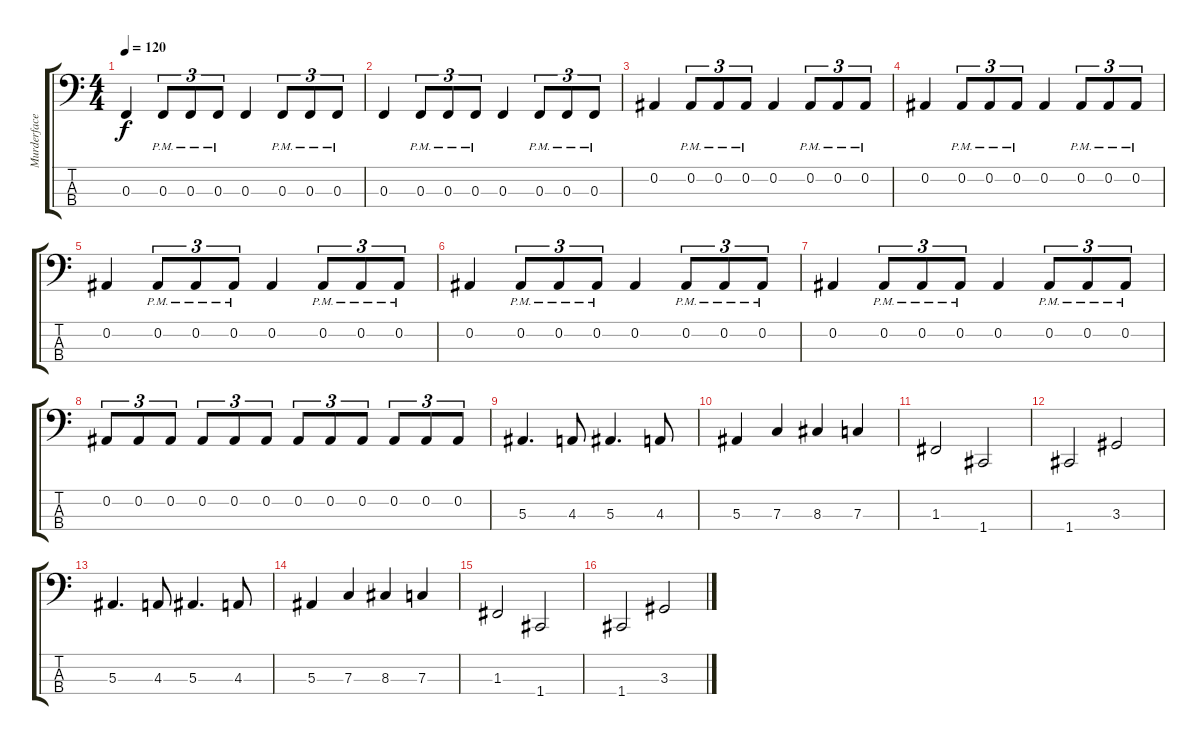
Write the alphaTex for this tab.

\track ("Murderface" "Murderface") {instrument electricbassfinger}
\staff {score tabs}
\tuning (Eb2 Bb1 F1 C1) {hide}
\ts (4 4)
\tempo 120
\clef f4
\ks c
0.3.4{dy f} 0.3{pm}.8{tu (3 2)} 0.3{pm}.8{tu (3 2)} 0.3{pm}.8{tu (3 2)} 0.3.4 0.3{pm}.8{tu (3 2)} 0.3{pm}.8{tu (3 2)} 0.3{pm}.8{tu (3 2)} |
0.3.4 0.3{pm}.8{tu (3 2)} 0.3{pm}.8{tu (3 2)} 0.3{pm}.8{tu (3 2)} 0.3.4 0.3{pm}.8{tu (3 2)} 0.3{pm}.8{tu (3 2)} 0.3{pm}.8{tu (3 2)} |
0.2.4 0.2{pm}.8{tu (3 2)} 0.2{pm}.8{tu (3 2)} 0.2{pm}.8{tu (3 2)} 0.2.4 0.2{pm}.8{tu (3 2)} 0.2{pm}.8{tu (3 2)} 0.2{pm}.8{tu (3 2)} |
0.2.4 0.2{pm}.8{tu (3 2)} 0.2{pm}.8{tu (3 2)} 0.2{pm}.8{tu (3 2)} 0.2.4 0.2{pm}.8{tu (3 2)} 0.2{pm}.8{tu (3 2)} 0.2{pm}.8{tu (3 2)} |
0.2.4 0.2{pm}.8{tu (3 2)} 0.2{pm}.8{tu (3 2)} 0.2{pm}.8{tu (3 2)} 0.2.4 0.2{pm}.8{tu (3 2)} 0.2{pm}.8{tu (3 2)} 0.2{pm}.8{tu (3 2)} |
0.2.4 0.2{pm}.8{tu (3 2)} 0.2{pm}.8{tu (3 2)} 0.2{pm}.8{tu (3 2)} 0.2.4 0.2{pm}.8{tu (3 2)} 0.2{pm}.8{tu (3 2)} 0.2{pm}.8{tu (3 2)} |
0.2.4 0.2{pm}.8{tu (3 2)} 0.2{pm}.8{tu (3 2)} 0.2{pm}.8{tu (3 2)} 0.2.4 0.2{pm}.8{tu (3 2)} 0.2{pm}.8{tu (3 2)} 0.2{pm}.8{tu (3 2)} |
0.2.8{tu (3 2)} 0.2.8{tu (3 2)} 0.2.8{tu (3 2)} 0.2.8{tu (3 2)} 0.2.8{tu (3 2)} 0.2.8{tu (3 2)} 0.2.8{tu (3 2)} 0.2.8{tu (3 2)} 0.2.8{tu (3 2)} 0.2.8{tu (3 2)} 0.2.8{tu (3 2)} 0.2.8{tu (3 2)} |
5.3.4{d} 4.3.8 5.3.4{d} 4.3.8 |
5.3.4 7.3.4 8.3.4 7.3.4 |
1.3.2 1.4.2 |
1.4.2 3.3.2 |
5.3.4{d} 4.3.8 5.3.4{d} 4.3.8 |
5.3.4 7.3.4 8.3.4 7.3.4 |
1.3.2 1.4.2 |
1.4.2 3.3.2
